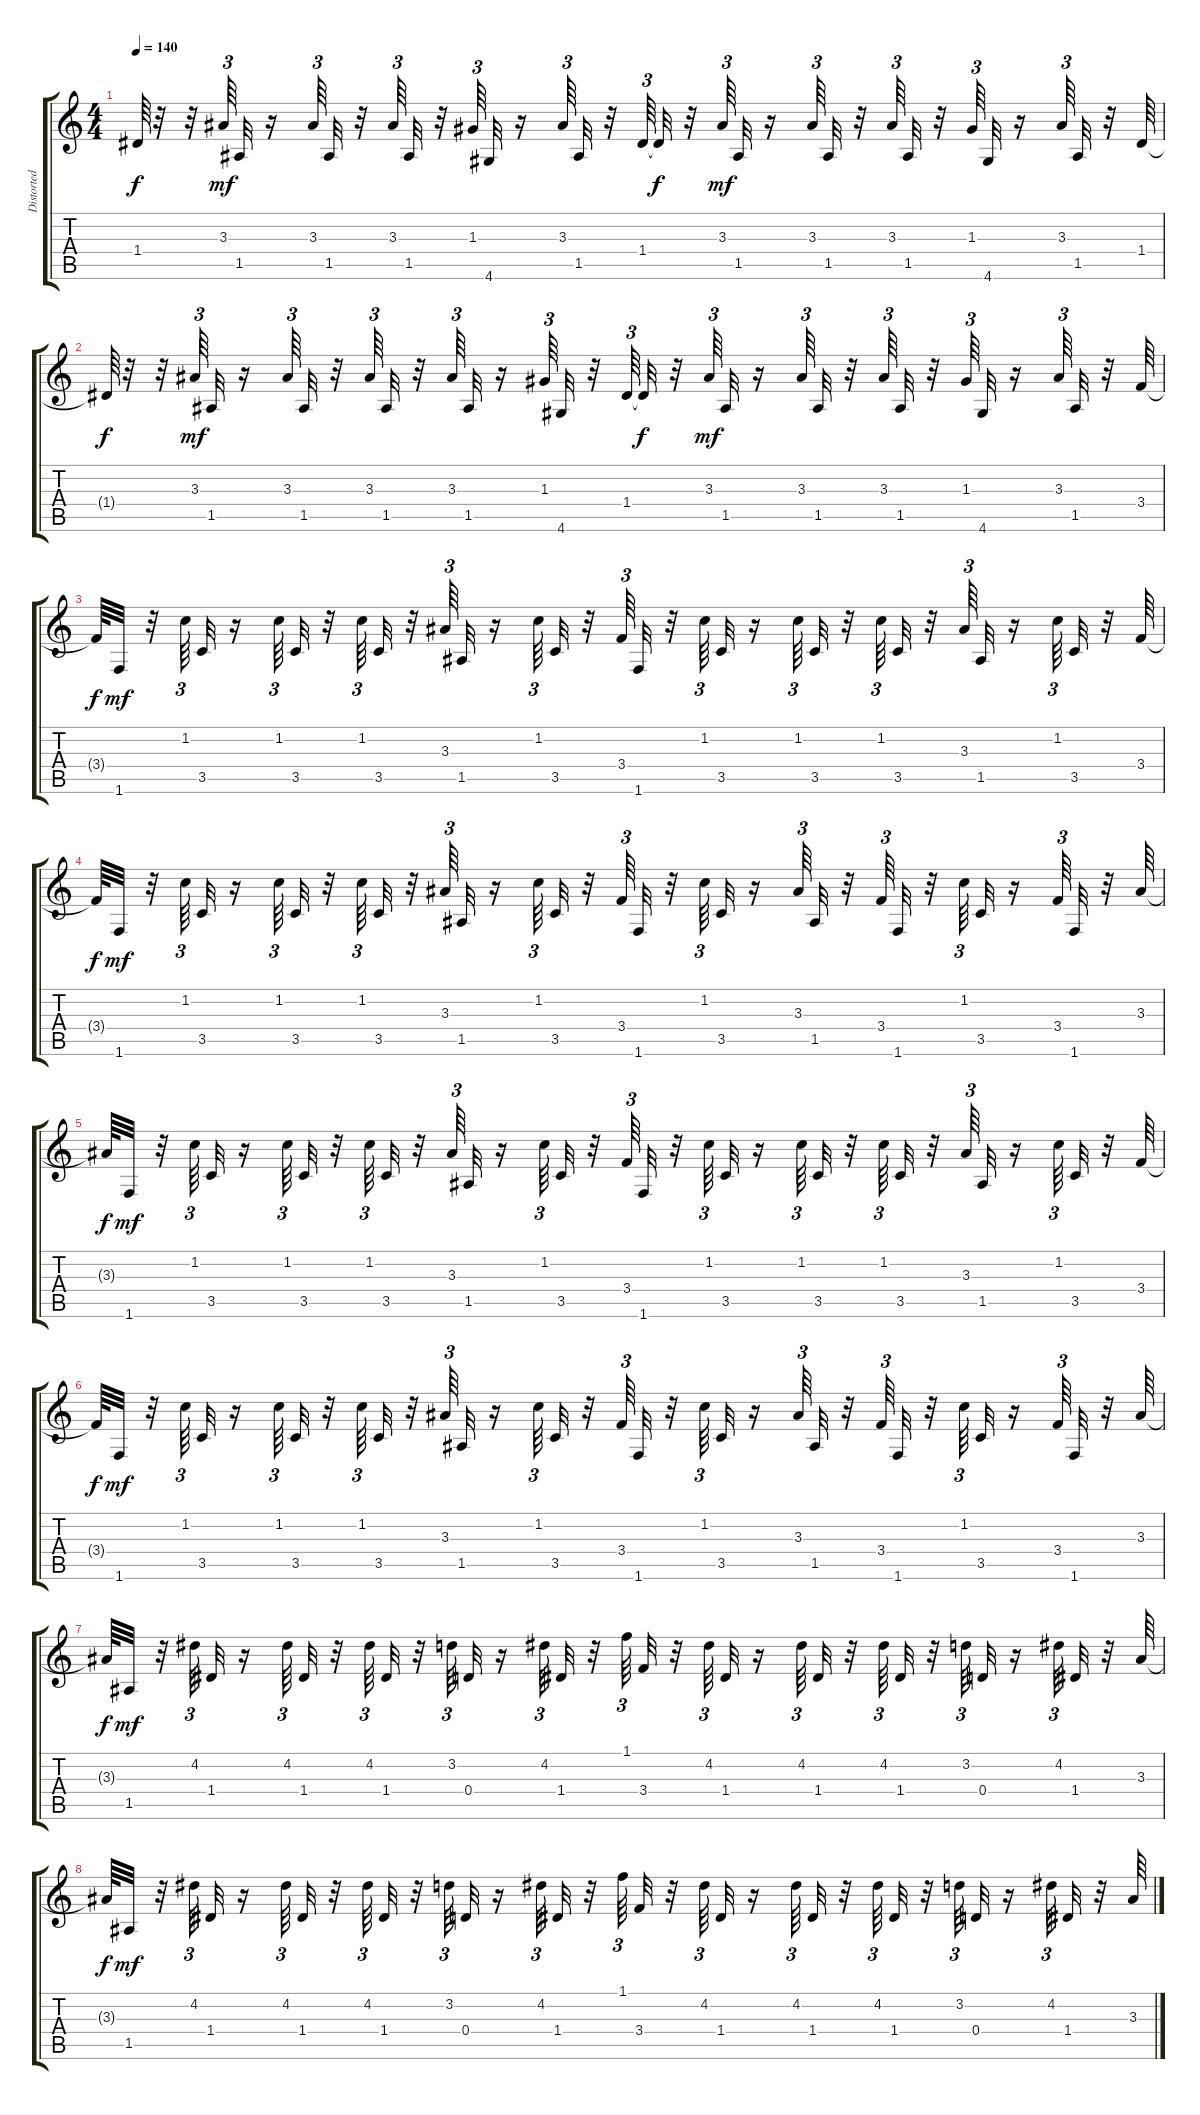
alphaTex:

\track ("Distorted Guitar 1" "Distorted ") {instrument distortionguitar}
\staff {score tabs}
\tuning (E4 B3 G3 D3 A2 E2) {hide}
\ts (4 4)
\tempo 140
\clef g2
\ks c
1.4{t}.64{dy f} r.32 r.32 3.3.64{tu (3 2) dy mf} 1.5.32 r.16 3.3.64{tu (3 2)} 1.5.32 r.32 3.3.64{tu (3 2)} 1.5.32 r.32 1.3.64{tu (3 2)} 4.6.32 r.16 3.3.64{tu (3 2)} 1.5.32 r.32 1.4.64{tu (3 2)} 1.4{t}.32{dy f} r.32 3.3.64{tu (3 2) dy mf} 1.5.32 r.16 3.3.64{tu (3 2)} 1.5.32 r.32 3.3.64{tu (3 2)} 1.5.32 r.32 1.3.64{tu (3 2)} 4.6.32 r.16 3.3.64{tu (3 2)} 1.5.32 r.32 1.4.64 |
1.4{t}.64{dy f} r.32 r.32 3.3.64{tu (3 2) dy mf} 1.5.32 r.16 3.3.64{tu (3 2)} 1.5.32 r.32 3.3.64{tu (3 2)} 1.5.32 r.32 3.3.64{tu (3 2)} 1.5.32 r.16 1.3.64{tu (3 2)} 4.6.32 r.32 1.4.64{tu (3 2)} 1.4{t}.32{dy f} r.32 3.3.64{tu (3 2) dy mf} 1.5.32 r.16 3.3.64{tu (3 2)} 1.5.32 r.32 3.3.64{tu (3 2)} 1.5.32 r.32 1.3.64{tu (3 2)} 4.6.32 r.16 3.3.64{tu (3 2)} 1.5.32 r.32 3.4.64 |
3.4{t}.64{dy f} 1.6.32{dy mf} r.32 1.2.64{tu (3 2)} 3.5.32 r.16 1.2.64{tu (3 2)} 3.5.32 r.32 1.2.64{tu (3 2)} 3.5.32 r.32 3.3.64{tu (3 2)} 1.5.32 r.16 1.2.64{tu (3 2)} 3.5.32 r.32 3.4.64{tu (3 2)} 1.6.32 r.32 1.2.64{tu (3 2)} 3.5.32 r.16 1.2.64{tu (3 2)} 3.5.32 r.32 1.2.64{tu (3 2)} 3.5.32 r.32 3.3.64{tu (3 2)} 1.5.32 r.16 1.2.64{tu (3 2)} 3.5.32 r.32 3.4.64 |
3.4{t}.64{dy f} 1.6.32{dy mf} r.32 1.2.64{tu (3 2)} 3.5.32 r.16 1.2.64{tu (3 2)} 3.5.32 r.32 1.2.64{tu (3 2)} 3.5.32 r.32 3.3.64{tu (3 2)} 1.5.32 r.16 1.2.64{tu (3 2)} 3.5.32 r.32 3.4.64{tu (3 2)} 1.6.32 r.32 1.2.64{tu (3 2)} 3.5.32 r.16 3.3.64{tu (3 2)} 1.5.32 r.32 3.4.64{tu (3 2)} 1.6.32 r.32 1.2.64{tu (3 2)} 3.5.32 r.16 3.4.64{tu (3 2)} 1.6.32 r.32 3.3.64 |
3.3{t}.64{dy f} 1.6.32{dy mf} r.32 1.2.64{tu (3 2)} 3.5.32 r.16 1.2.64{tu (3 2)} 3.5.32 r.32 1.2.64{tu (3 2)} 3.5.32 r.32 3.3.64{tu (3 2)} 1.5.32 r.16 1.2.64{tu (3 2)} 3.5.32 r.32 3.4.64{tu (3 2)} 1.6.32 r.32 1.2.64{tu (3 2)} 3.5.32 r.16 1.2.64{tu (3 2)} 3.5.32 r.32 1.2.64{tu (3 2)} 3.5.32 r.32 3.3.64{tu (3 2)} 1.5.32 r.16 1.2.64{tu (3 2)} 3.5.32 r.32 3.4.64 |
3.4{t}.64{dy f} 1.6.32{dy mf} r.32 1.2.64{tu (3 2)} 3.5.32 r.16 1.2.64{tu (3 2)} 3.5.32 r.32 1.2.64{tu (3 2)} 3.5.32 r.32 3.3.64{tu (3 2)} 1.5.32 r.16 1.2.64{tu (3 2)} 3.5.32 r.32 3.4.64{tu (3 2)} 1.6.32 r.32 1.2.64{tu (3 2)} 3.5.32 r.16 3.3.64{tu (3 2)} 1.5.32 r.32 3.4.64{tu (3 2)} 1.6.32 r.32 1.2.64{tu (3 2)} 3.5.32 r.16 3.4.64{tu (3 2)} 1.6.32 r.32 3.3.64 |
3.3{t}.64{dy f} 1.5.32{dy mf} r.32 4.2.64{tu (3 2)} 1.4.32 r.16 4.2.64{tu (3 2)} 1.4.32 r.32 4.2.64{tu (3 2)} 1.4.32 r.32 3.2.64{tu (3 2)} 0.4.32 r.16 4.2.64{tu (3 2)} 1.4.32 r.32 1.1.64{tu (3 2)} 3.4.32 r.32 4.2.64{tu (3 2)} 1.4.32 r.16 4.2.64{tu (3 2)} 1.4.32 r.32 4.2.64{tu (3 2)} 1.4.32 r.32 3.2.64{tu (3 2)} 0.4.32 r.16 4.2.64{tu (3 2)} 1.4.32 r.32 3.3.64 |
3.3{t}.64{dy f} 1.5.32{dy mf} r.32 4.2.64{tu (3 2)} 1.4.32 r.16 4.2.64{tu (3 2)} 1.4.32 r.32 4.2.64{tu (3 2)} 1.4.32 r.32 3.2.64{tu (3 2)} 0.4.32 r.16 4.2.64{tu (3 2)} 1.4.32 r.32 1.1.64{tu (3 2)} 3.4.32 r.32 4.2.64{tu (3 2)} 1.4.32 r.16 4.2.64{tu (3 2)} 1.4.32 r.32 4.2.64{tu (3 2)} 1.4.32 r.32 3.2.64{tu (3 2)} 0.4.32 r.16 4.2.64{tu (3 2)} 1.4.32 r.32 3.3.64
